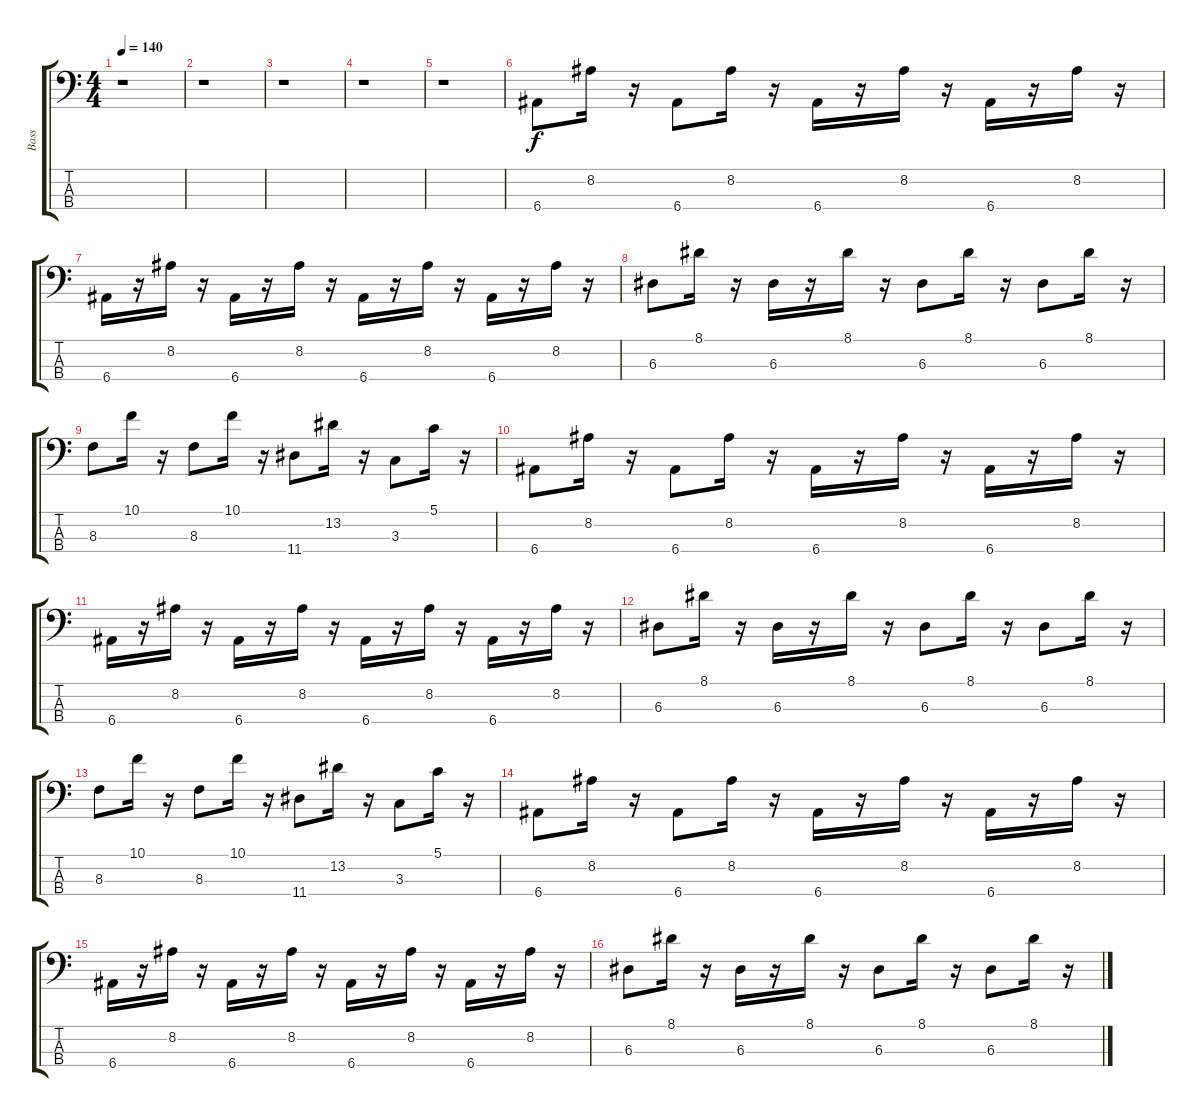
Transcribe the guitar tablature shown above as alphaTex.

\track ("Bass" "Bass") {instrument electricbassfinger}
\staff {score tabs}
\tuning (G2 D2 A1 E1) {hide}
\ts (4 4)
\tempo 140
\clef f4
\ks c
r.1{dy f} |
r.1 |
r.1 |
r.1 |
r.1 |
6.4.8 8.2.16 r.16 6.4.8 8.2.16 r.16 6.4.16 r.16 8.2.16 r.16 6.4.16 r.16 8.2.16 r.16 |
6.4.16 r.16 8.2.16 r.16 6.4.16 r.16 8.2.16 r.16 6.4.16 r.16 8.2.16 r.16 6.4.16 r.16 8.2.16 r.16 |
6.3.8 8.1.16 r.16 6.3.16 r.16 8.1.16 r.16 6.3.8 8.1.16 r.16 6.3.8 8.1.16 r.16 |
8.3.8 10.1.16 r.16 8.3.8 10.1.16 r.16 11.4.8 13.2.16 r.16 3.3.8 5.1.16 r.16 |
6.4.8 8.2.16 r.16 6.4.8 8.2.16 r.16 6.4.16 r.16 8.2.16 r.16 6.4.16 r.16 8.2.16 r.16 |
6.4.16 r.16 8.2.16 r.16 6.4.16 r.16 8.2.16 r.16 6.4.16 r.16 8.2.16 r.16 6.4.16 r.16 8.2.16 r.16 |
6.3.8 8.1.16 r.16 6.3.16 r.16 8.1.16 r.16 6.3.8 8.1.16 r.16 6.3.8 8.1.16 r.16 |
8.3.8 10.1.16 r.16 8.3.8 10.1.16 r.16 11.4.8 13.2.16 r.16 3.3.8 5.1.16 r.16 |
6.4.8 8.2.16 r.16 6.4.8 8.2.16 r.16 6.4.16 r.16 8.2.16 r.16 6.4.16 r.16 8.2.16 r.16 |
6.4.16 r.16 8.2.16 r.16 6.4.16 r.16 8.2.16 r.16 6.4.16 r.16 8.2.16 r.16 6.4.16 r.16 8.2.16 r.16 |
6.3.8 8.1.16 r.16 6.3.16 r.16 8.1.16 r.16 6.3.8 8.1.16 r.16 6.3.8 8.1.16 r.16
